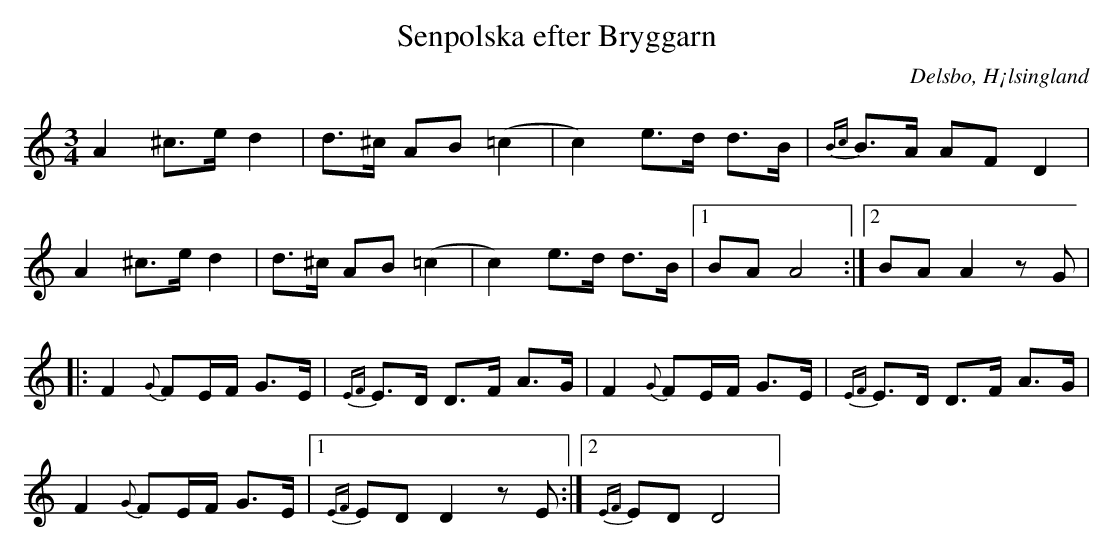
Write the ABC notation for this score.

X:1
T: Senpolska efter Bryggarn
O: Delsbo, H¡lsingland
M: 3/4
L: 1/8
K: Am
A2 ^c>e d2| d>^c AB (=c2|c2) e>d d>B|{Bc}B>A AF D2 |
A2 ^c>e d2| d>^c AB (=c2|c2) e>d d>B|1 BA A4 :|2 BA A2 zG |
|:F2 {G}FE/F/ G>E|{EF}E>D D>F A>G|F2 {G}FE/F/ G>E |{EF}E>D D>F A>G |
F2 {G}FE/F/ G>E|1{EF}ED D2 zE:|2{EF}ED D4|
